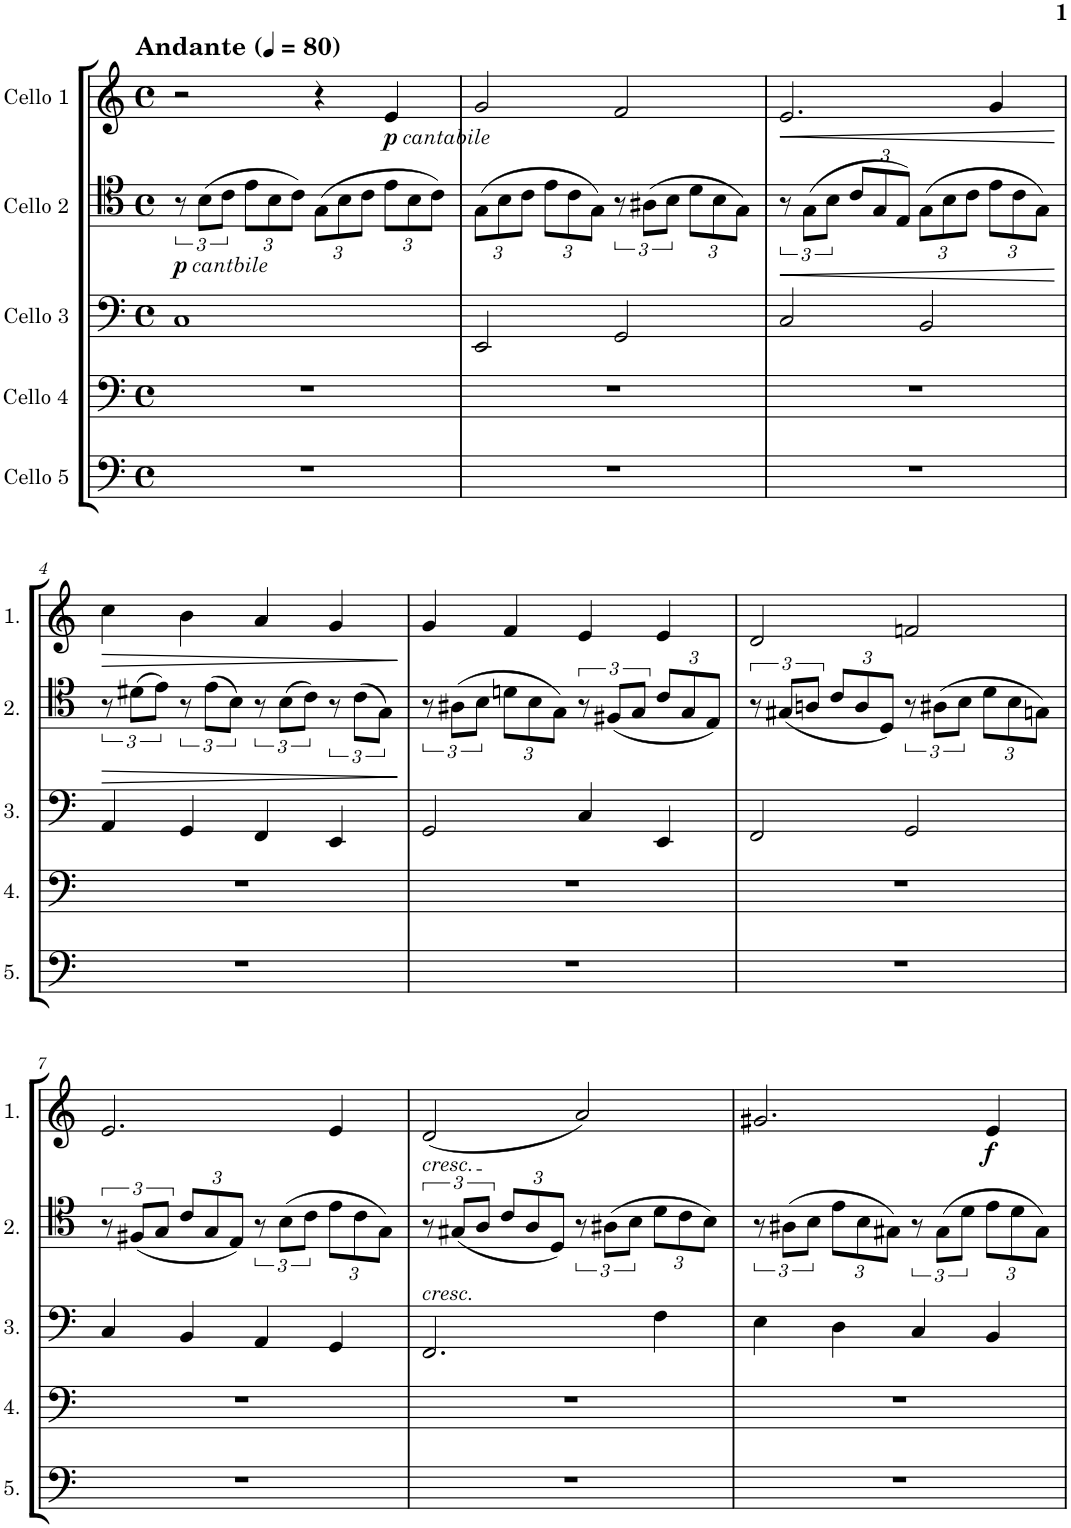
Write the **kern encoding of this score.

**kern	**kern	**kern	**kern	**dynam	**kern	**dynam
*part5	*part4	*part3	*part2	*part2	*part1	*part1
*staff5	*staff4	*staff3	*staff2	*staff2	*staff1	*staff1
*I"Cello 5	*I"Cello 4	*I"Cello 3	*I"Cello 2	*	*I"Cello 1	*
*clefF4	*clefF4	*clefF4	*clefC4	*	*clefG2	*
*k[]	*k[]	*k[]	*k[]	*	*k[]	*
*M4/4	*M4/4	*M4/4	*M4/4	*	*M4/4	*
*met(c)	*met(c)	*met(c)	*met(c)	*	*met(c)	*
*MM80	*MM80	*MM80	*MM80	*	*MM80	*
=1	=1	=1	=1	=1	=1	=1
!	!	!	!	!	!LO:TX:a:B:t=Andante	!
!	!	!	!	!LO:DY:b	!	!
!	!	!	!	!LO:DY:n=1:b	!	!
1r	1r	1C	12r	p other-dynamics	2r	.
.	.	.	(12B\L	.	.	.
.	.	.	12c\J	.	.	.
*	*	*	*Xbrackettup	*	*	*
.	.	.	12e\L	.	.	.
.	.	.	12B\	.	.	.
.	.	.	12c\J)	.	.	.
.	.	.	(12G\L	.	4r	.
.	.	.	12B\	.	.	.
.	.	.	12c\J	.	.	.
!	!	!	!	!	!	!LO:DY:b
!	!	!	!	!	!	!LO:DY:n=1:b
.	.	.	12e\L	.	4e/	p other-dynamics
.	.	.	12B\	.	.	.
.	.	.	12c\J)	.	.	.
=2	=2	=2	=2	=2	=2	=2
1r	1r	2EE/	(12G\L	.	2g/	.
.	.	.	12B\	.	.	.
.	.	.	12c\J	.	.	.
.	.	.	12e\L	.	.	.
.	.	.	12c\	.	.	.
.	.	.	12G\J)	.	.	.
*	*	*	*brackettup	*	*	*
.	.	2GG/	12r	.	2f/	.
.	.	.	(12A#X\L	.	.	.
.	.	.	12B\J	.	.	.
*	*	*	*Xbrackettup	*	*	*
.	.	.	12d\L	.	.	.
.	.	.	12B\	.	.	.
.	.	.	12G\J)	.	.	.
=3	=3	=3	=3	=3	=3	=3
*	*	*	*brackettup	*	*	*
!	!	!	!	!LO:HP:b	!	!LO:HP:b
1r	1r	2C/	12r	<	2.e/	<
.	.	.	(12G\L	.	.	.
.	.	.	12B\J	.	.	.
*	*	*	*Xbrackettup	*	*	*
.	.	.	12c/L	.	.	.
.	.	.	12G/	.	.	.
.	.	.	12E/J)	.	.	.
.	.	2BB/	(12G\L	.	.	.
.	.	.	12B\	.	.	.
.	.	.	12c\J	.	.	.
.	.	.	12e\L	.	4g/	.
.	.	.	12c\	.	.	.
.	.	.	12G\J)	.	.	.
.	.	.	.	[	.	[
!!LO:LB:g=z
=4	=4	=4	=4	=4	=4	=4
*	*	*	*brackettup	*	*	*
!	!	!	!	!LO:HP:b	!	!LO:HP:b
1r	1r	4AA/	12r	>	4cc\	>
.	.	.	(12d#X\L	.	.	.
.	.	.	12e\J)	.	.	.
.	.	4GG/	12r	.	4b\	.
.	.	.	(12e\L	.	.	.
.	.	.	12B\J)	.	.	.
.	.	4FF/	12r	.	4a/	.
.	.	.	(12B\L	.	.	.
.	.	.	12c\J)	.	.	.
.	.	4EE/	12r	.	4g/	.
.	.	.	(12c\L	.	.	.
.	.	.	12G\J)	.	.	.
.	.	.	.	]	.	]
=5	=5	=5	=5	=5	=5	=5
1r	1r	2GG/	12r	.	4g/	.
.	.	.	(12A#X\L	.	.	.
.	.	.	12B\J	.	.	.
*	*	*	*Xbrackettup	*	*	*
.	.	.	12dn\L	.	4f/	.
.	.	.	12B\	.	.	.
.	.	.	12G\J)	.	.	.
*	*	*	*brackettup	*	*	*
.	.	4C/	12r	.	4e/	.
.	.	.	(12F#X/L	.	.	.
.	.	.	12G/J	.	.	.
*	*	*	*Xbrackettup	*	*	*
.	.	4EE/	12c/L	.	4e/	.
.	.	.	12G/	.	.	.
.	.	.	12E/J)	.	.	.
=6	=6	=6	=6	=6	=6	=6
*	*	*	*brackettup	*	*	*
1r	1r	2FF/	12r	.	2d/	.
.	.	.	(12G#X/L	.	.	.
.	.	.	12An/J	.	.	.
*	*	*	*Xbrackettup	*	*	*
.	.	.	12c/L	.	.	.
.	.	.	12A/	.	.	.
.	.	.	12D/J)	.	.	.
*	*	*	*brackettup	*	*	*
.	.	2GG/	12r	.	2fn/	.
.	.	.	(12A#X\L	.	.	.
.	.	.	12B\J	.	.	.
*	*	*	*Xbrackettup	*	*	*
.	.	.	12d\L	.	.	.
.	.	.	12B\	.	.	.
.	.	.	12Gn\J)	.	.	.
!!LO:LB:g=z
=7	=7	=7	=7	=7	=7	=7
*	*	*	*brackettup	*	*	*
1r	1r	4C/	12r	.	2.e/	.
.	.	.	(12F#X/L	.	.	.
.	.	.	12G/J	.	.	.
*	*	*	*Xbrackettup	*	*	*
.	.	4BB/	12c/L	.	.	.
.	.	.	12G/	.	.	.
.	.	.	12E/J)	.	.	.
*	*	*	*brackettup	*	*	*
.	.	4AA/	12r	.	.	.
.	.	.	(12B\L	.	.	.
.	.	.	12c\J	.	.	.
*	*	*	*Xbrackettup	*	*	*
.	.	4GG/	12e\L	.	4e/	.
.	.	.	12c\	.	.	.
.	.	.	12G\J)	.	.	.
=8	=8	=8	=8	=8	=8	=8
*	*	*	*brackettup	*	*	*
!	!	!	!	!	!LO:TX:b:i:t=cresc.	!
!	!	!	!LO:TX:b:i:t=cresc.	!	!	!
1r	1r	2.FF/	12r	.	(2d/	.
.	.	.	(12G#X/L	.	.	.
.	.	.	12A/J	.	.	.
*	*	*	*Xbrackettup	*	*	*
.	.	.	12c/L	.	.	.
.	.	.	12A/	.	.	.
.	.	.	12D/J)	.	.	.
*	*	*	*brackettup	*	*	*
.	.	.	12r	.	2a/)	.
.	.	.	(12A#X\L	.	.	.
.	.	.	12B\J	.	.	.
*	*	*	*Xbrackettup	*	*	*
.	.	4F\	12d\L	.	.	.
.	.	.	12c\	.	.	.
.	.	.	12B\J)	.	.	.
=9	=9	=9	=9	=9	=9	=9
*	*	*	*brackettup	*	*	*
1r	1r	4E\	12r	.	2.g#X/	.
.	.	.	(12A#X\L	.	.	.
.	.	.	12B\J	.	.	.
*	*	*	*Xbrackettup	*	*	*
.	.	4D\	12e\L	.	.	.
.	.	.	12B\	.	.	.
.	.	.	12G#X\J)	.	.	.
*	*	*	*brackettup	*	*	*
.	.	4C/	12r	.	.	.
.	.	.	(12G#\L	.	.	.
.	.	.	12d\J	.	.	.
*	*	*	*Xbrackettup	*	*	*
!	!	!	!	!	!	!LO:DY:b
.	.	4BB/	12e\L	.	4e/	f
.	.	.	12d\	.	.	.
.	.	.	12G#\J)	.	.	.
=	=	=	=	=	=	=
*-	*-	*-	*-	*-	*-	*-
